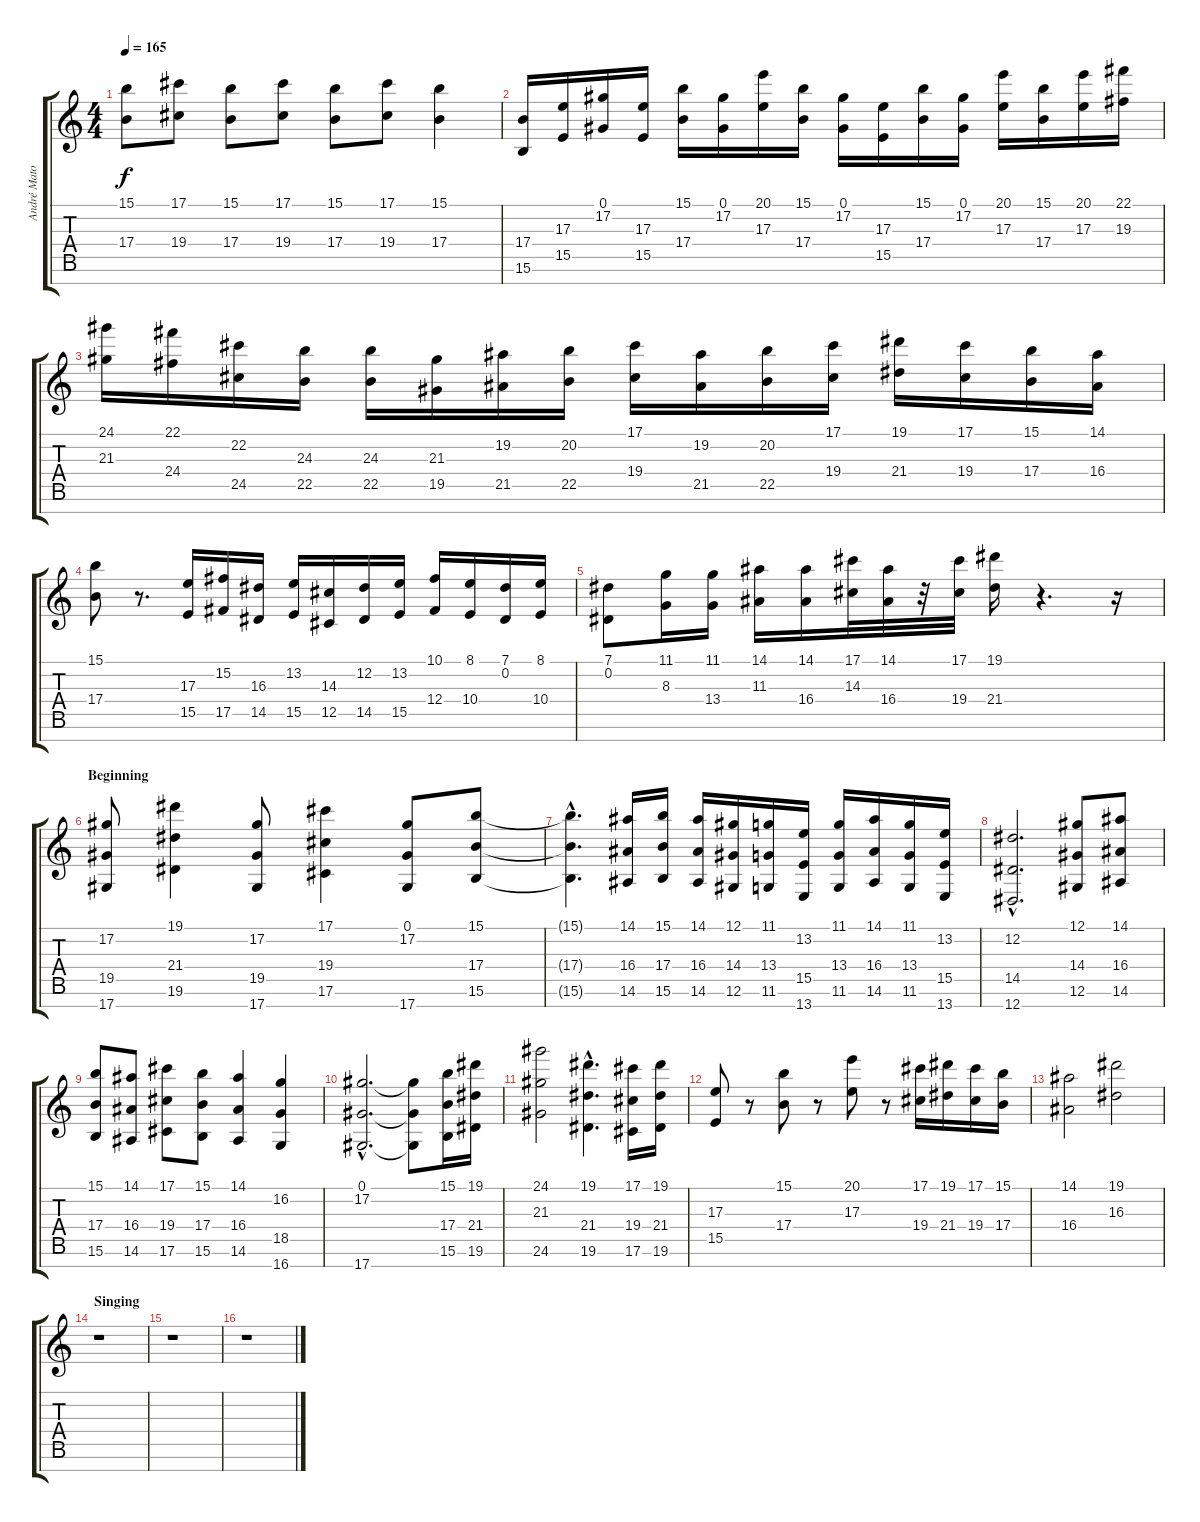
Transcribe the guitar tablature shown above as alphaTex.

\track ("André Matos - String Ensemble 1" "André Mato") {instrument stringensemble1}
\staff {score tabs}
\tuning (Ab4 Eb4 B3 Gb3 Db3 Ab2 Eb2) {hide}
\ts (4 4)
\tempo 165
\clef g2
\ks c
(15.1 17.4).8{dy f} (17.1 19.4).8 (15.1 17.4).8 (17.1 19.4).8 (15.1 17.4).8 (17.1 19.4).8 (15.1 17.4).4 |
(17.4 15.6).16 (17.3 15.5).16 (0.1 17.2).16 (17.3 15.5).16 (15.1 17.4).16 (0.1 17.2).16 (20.1 17.3).16 (15.1 17.4).16 (0.1 17.2).16 (17.3 15.5).16 (15.1 17.4).16 (0.1 17.2).16 (20.1 17.3).16 (15.1 17.4).16 (20.1 17.3).16 (22.1 19.3).16 |
(24.1 21.3).16 (22.1 24.4).16 (22.2 24.5).16 (24.3 22.5).16 (24.3 22.5).16 (21.3 19.5).16 (19.2 21.5).16 (20.2 22.5).16 (17.1 19.4).16 (19.2 21.5).16 (20.2 22.5).16 (17.1 19.4).16 (19.1 21.4).16 (17.1 19.4).16 (15.1 17.4).16 (14.1 16.4).16 |
(15.1 17.4).8 r.8{d} (17.3 15.5).16 (15.2 17.5).16 (16.3 14.5).16 (13.2 15.5).16 (14.3 12.5).16 (12.2 14.5).16 (13.2 15.5).16 (10.1 12.4).16 (8.1 10.4).16 (7.1 0.2).16 (8.1 10.4).16 |
(7.1 0.2).8 (11.1 8.3).16 (11.1 13.4).16 (14.1 11.3).16 (14.1 16.4).16 (17.1 14.3).32 (14.1 16.4).32 r.32 (17.1 19.4).32 (19.1 21.4).16 r.4{d} r.16 |
\section ("" "Beginning")
(17.2 19.5 17.7).8 (19.1 21.4 19.6).4 (17.2 19.5 17.7).8 (17.1 19.4 17.6).4 (0.1 17.2 17.7).8 (15.1 17.4 15.6).8 |
(15.1{hac t} 17.4{hac t} 15.6{hac t}).4{d} (14.1 16.4 14.6).16 (15.1 17.4 15.6).16 (14.1 16.4 14.6).16 (12.1 14.4 12.6).16 (11.1 13.4 11.6).16 (13.2 15.5 13.7).16 (11.1 13.4 11.6).16 (14.1 16.4 14.6).16 (11.1 13.4 11.6).16 (13.2 15.5 13.7).16 |
(12.2{hac} 14.5{hac} 12.7{hac}).2{d} (12.1 14.4 12.6).8 (14.1 16.4 14.6).8 |
(15.1 17.4 15.6).8 (14.1 16.4 14.6).8 (17.1 19.4 17.6).8 (15.1 17.4 15.6).8 (14.1 16.4 14.6).4 (16.2 18.5 16.7).4 |
(0.1{hac} 17.2{hac} 17.7{hac}).2{d} (0.1{t} 17.2{t} 17.7{t}).8 (15.1 17.4 15.6).16 (19.1 21.4 19.6).16 |
(24.1 21.3 24.6).2 (19.1{hac} 21.4{hac} 19.6{hac}).4{d} (17.1 19.4 17.6).16 (19.1 21.4 19.6).16 |
(17.3 15.5).8 r.8 (15.1 17.4).8 r.8 (20.1 17.3).8 r.8 (17.1 19.4).16 (19.1 21.4).16 (17.1 19.4).16 (15.1 17.4).16 |
(14.1 16.4).2 (19.1 16.3).2 |
\section ("" "Singing")
r.1 |
r.1 |
r.1
